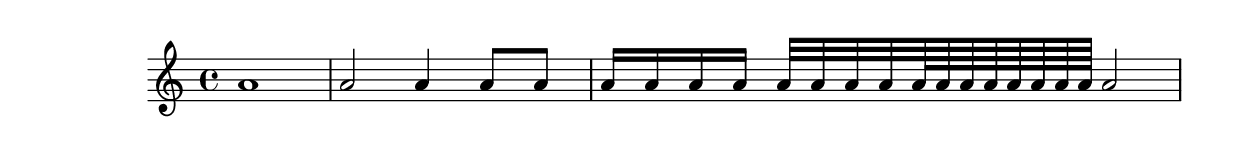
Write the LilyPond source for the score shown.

\relative {
    a'1
    a2 a4 a8 a
    a16 a a a a32 a a a a64 a a a a a a a a2
}